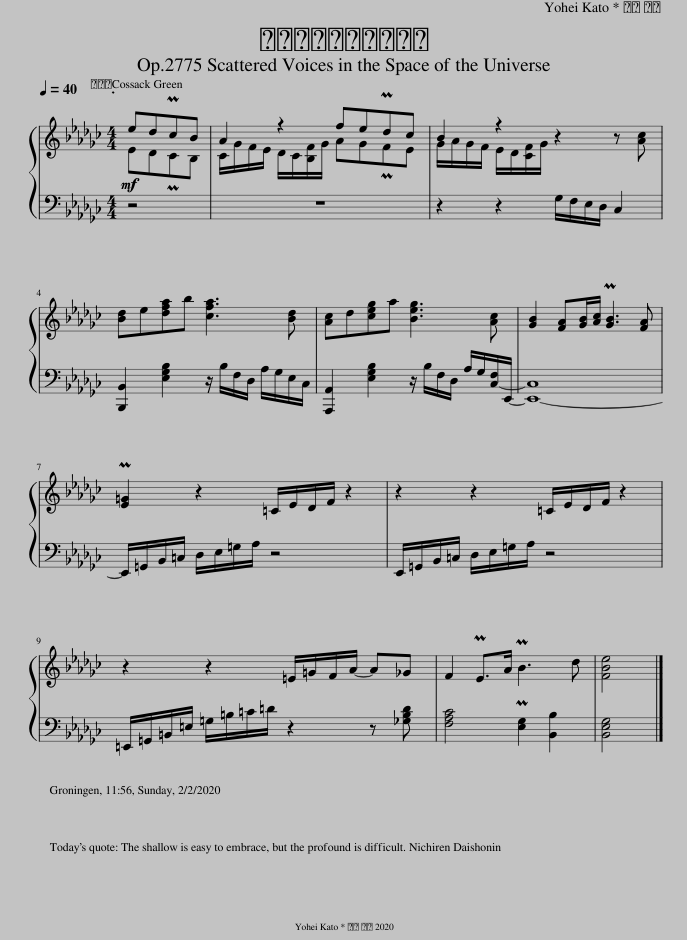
X:1
%%score { ( 1 2 ) | 3 }
L:1/8
Q:1/4=40
M:4/4
I:linebreak $
K:Gb
V:1 treble
V:2 treble
V:3 bass
V:1
!mf! EDPCB, | C/G/F/E/ D/C/[B,F]/G/ AGPFE | G/A/G/F/ E/D/[CF]/G/ z2 z [Ac] |$ [Bd]e[dfa]b [cfa]3 [Bd] | [Ac]d[ceg]a [Beg]3 [Ac] | %5
 [GB]2 [FA][GB]/[Ac]/ P[GB]3 [FA] |$ P[E=G]2 z2 =C/E/D/F/ z2 | z2 z2 =C/E/D/F/ z2 |$ z2 z2 =E/=G/F/A/- A_G | F2 PE>A PB3 d | %10
 [FBe]4 |] %11
V:2
 edPcB | A2 z2 fePdc | B2 z2 x4 |$ x8 | x8 | %5
 x8 |$ x8 | x8 |$ x8 | x8 | %10
 x4 |] %11
V:3
 z4 | z8 | z2 z2 G,/F,/E,/D,/ C,2 |$ [B,,,B,,]2 [E,G,B,]2 z/ B,/F,/D,/ A,/G,/E,/C,/ | [A,,,A,,]2 [E,G,B,]2 z/ B,/F,/D,/ A,/G,/[C,-F,]/E,,/- | %5
 [E,,-C,]8 |$ E,,/=G,,/B,,/=C,/ D,/E,/=G,/A,/ z4 | E,,/=G,,/B,,/=C,/ D,/E,/=G,/A,/ z4 |$ =E,,/=G,,/=B,,/=E,/ =G,/=B,/=C/=D/ z2 z [_G,B,D] | [F,A,C]4 P[E,G,]2 [B,,B,]2 | %10
 [B,,E,G,]4 |] %11
